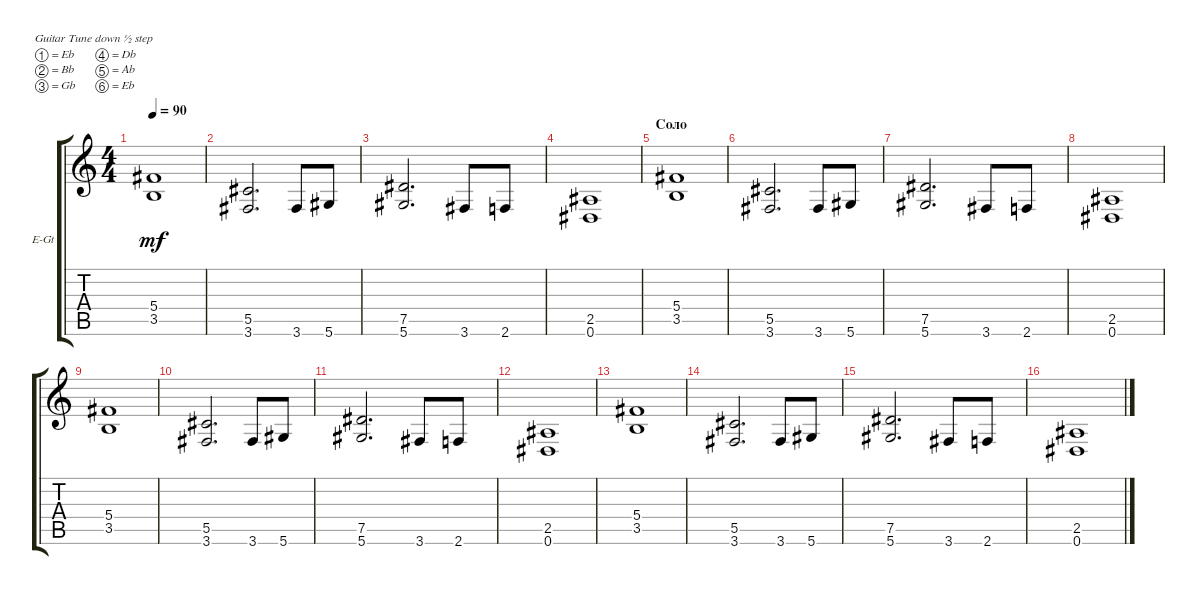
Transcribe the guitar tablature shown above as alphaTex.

\bracketExtendMode groupsimilarinstruments
\firstSystemTrackNameOrientation horizontal
\otherSystemsTrackNameOrientation horizontal
\track ("Electric Guitar 2" "E-Gt") {instrument distortionguitar}
\staff {score tabs}
\tuning (Eb4 Bb3 Gb3 Db3 Ab2 Eb2)
\ts (4 4)
\tempo 90
\clef g2
\ks c
(3.5 5.4).1{dy mf} |
(3.6 5.5).2{d} 3.6.8 5.6.8 |
(5.6 7.5).2{d} 3.6.8 2.6.8 |
(0.6 2.5).1 |
\section ("" "Соло")
(3.5 5.4).1 |
(3.6 5.5).2{d} 3.6.8 5.6.8 |
(5.6 7.5).2{d} 3.6.8 2.6.8 |
(0.6 2.5).1 |
(3.5 5.4).1 |
(3.6 5.5).2{d} 3.6.8 5.6.8 |
(5.6 7.5).2{d} 3.6.8 2.6.8 |
(0.6 2.5).1 |
(3.5 5.4).1 |
(3.6 5.5).2{d} 3.6.8 5.6.8 |
(5.6 7.5).2{d} 3.6.8 2.6.8 |
(0.6 2.5).1
